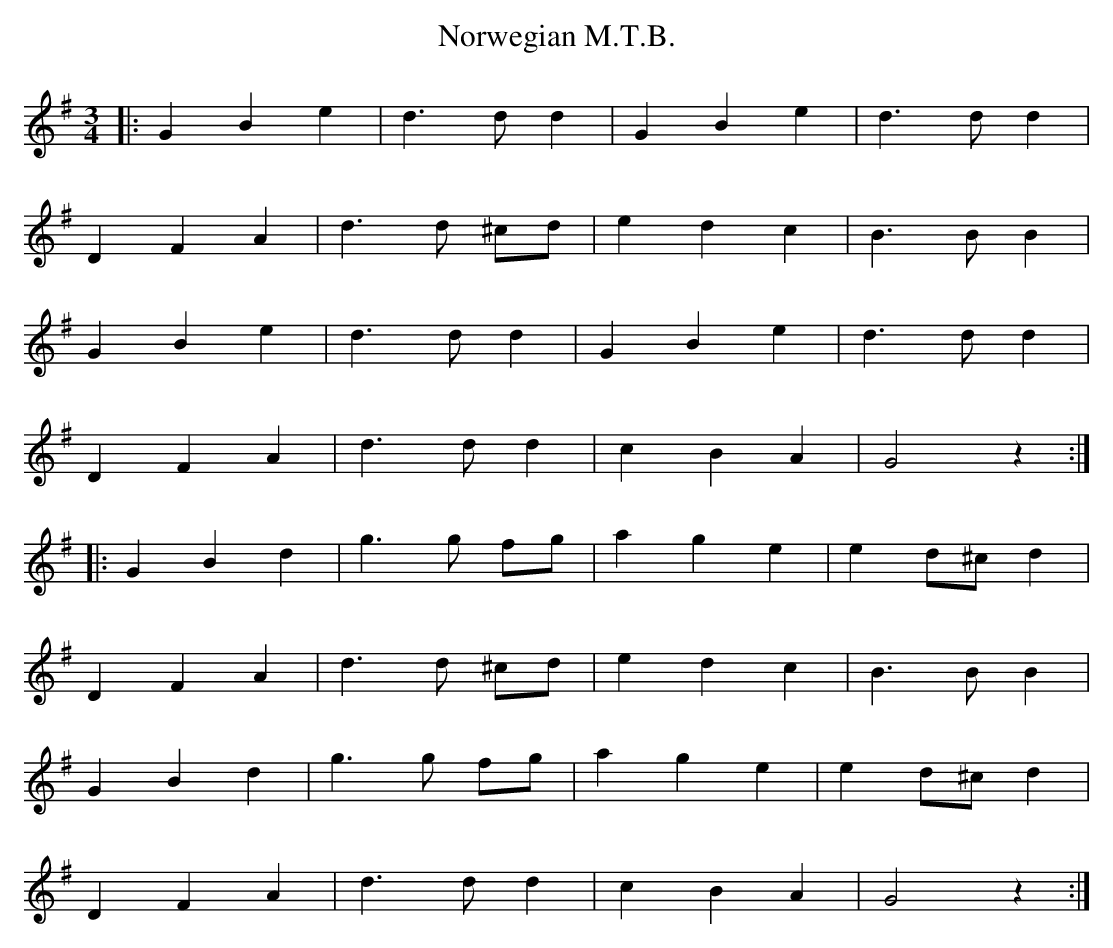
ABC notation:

X:1
T: Norwegian M.T.B.
M: 3/4
L: 1/8
K: Gmaj
|:G2 B2 e2|d3 d d2|G2 B2 e2|d3 d d2|
D2F2A2|d3 d ^cd|e2 d2 c2|B3 B B2|
G2 B2 e2|d3 d d2|G2 B2 e2|d3 d d2|
D2 F2 A2|d3 d d2|c2 B2 A2|G4 z2:|
|:G2 B2 d2|g3 g fg|a2 g2 e2|e2 d^c d2|
D2 F2 A2|d3 d ^cd|e2 d2 c2|B3 B B2|
G2 B2 d2|g3 g fg|a2 g2 e2|e2 d^c d2|
D2 F2 A2|d3 d d2|c2 B2 A2|G4 z2:|
